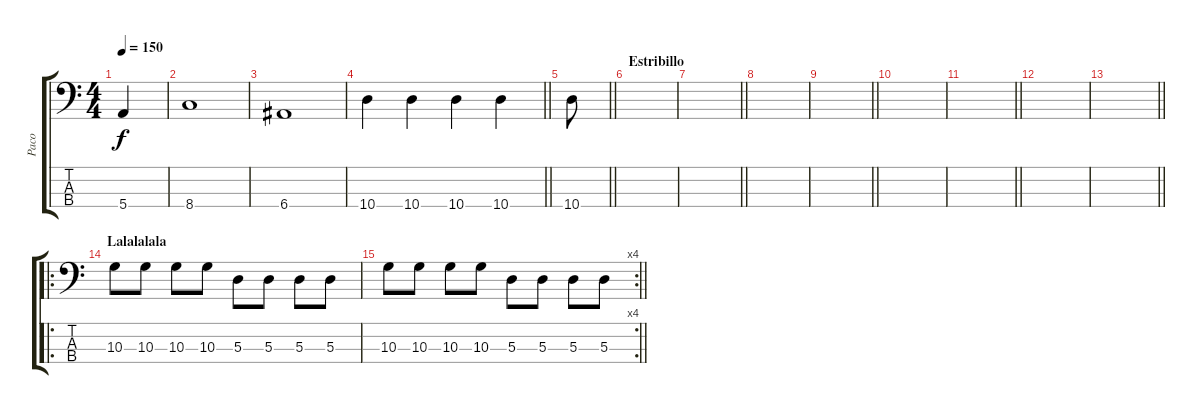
\track ("Paco" "Paco") {instrument electricbassfinger}
\staff {score tabs}
\tuning (G2 D2 A1 E1) {hide}
\ts (4 4)
\tempo 150
\clef f4
\ks c
5.4{t}.4{dy f} |
8.4.1 |
6.4.1 |
\barLineRight lightlight
10.4.4 10.4.4 10.4.4 10.4.4 |
\barLineRight lightlight
10.4.8 |
\section ("" "Estribillo")
|
\barLineRight lightlight
|
|
\barLineRight lightlight
|
|
\barLineRight lightlight
|
|
\barLineRight lightlight
|
\ro
\section ("" "Lalalalala")
10.3.8 10.3.8 10.3.8 10.3.8 5.3.8 5.3.8 5.3.8 5.3.8 |
\rc 4
\barLineRight lightlight
10.3.8 10.3.8 10.3.8 10.3.8 5.3.8 5.3.8 5.3.8 5.3.8
